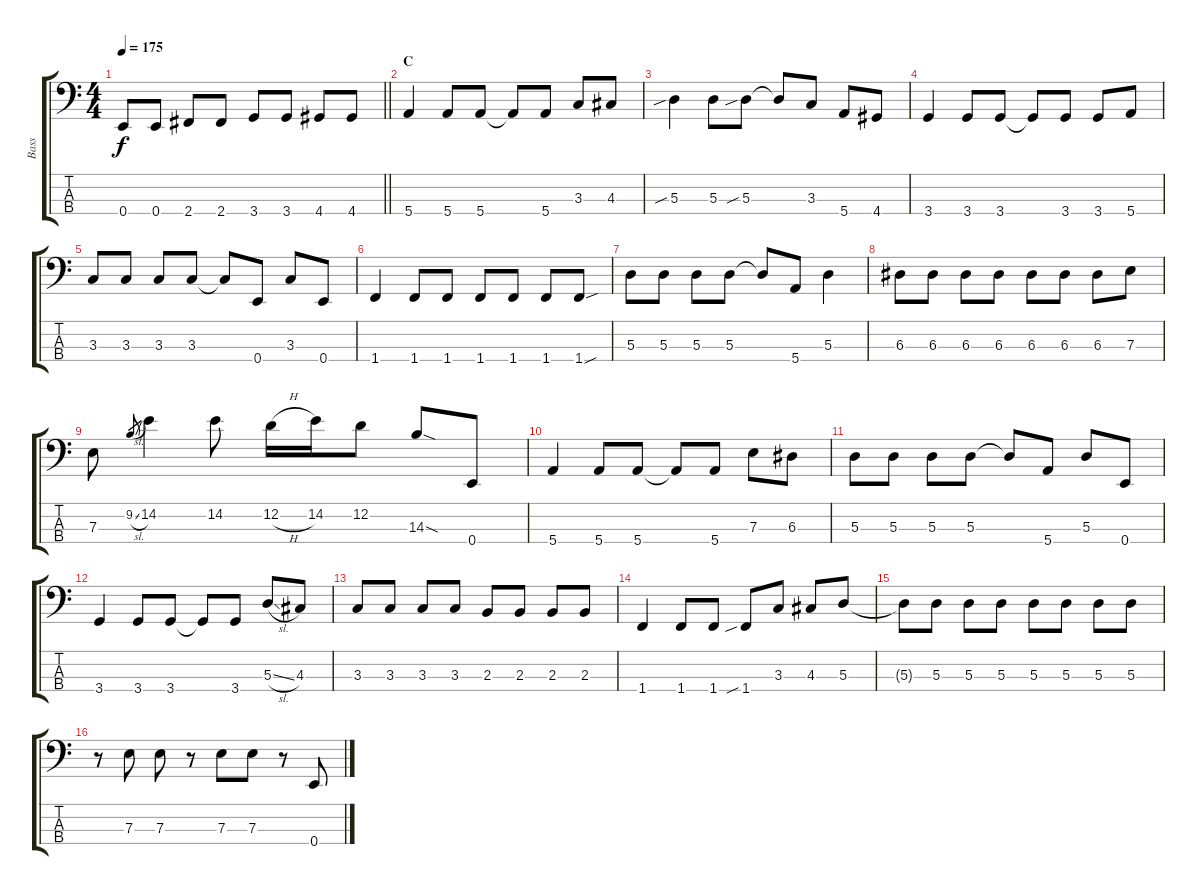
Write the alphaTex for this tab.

\track ("Bass" "Bass") {instrument electricbassfinger}
\staff {score tabs}
\tuning (G2 D2 A1 E1) {hide}
\ts (4 4)
\tempo 175
\clef f4
\barLineRight lightlight
\ks c
0.4{t}.8{dy f} 0.4.8 2.4.8 2.4.8 3.4.8 3.4.8 4.4.8 4.4.8 |
\section ("" "C")
5.4.4 5.4.8 5.4.8 5.4{t}.8 5.4.8 3.3.8 4.3.8 |
5.3{sib}.4 5.3.8 5.3{sib}.8 5.3{t}.8 3.3.8 5.4.8 4.4.8 |
3.4.4 3.4.8 3.4.8 3.4{t}.8 3.4.8 3.4.8 5.4.8 |
3.3.8 3.3.8 3.3.8 3.3.8 3.3{t}.8 0.4.8 3.3.8 0.4.8 |
1.4.4 1.4.8 1.4.8 1.4.8 1.4.8 1.4.8 1.4{sou}.8 |
5.3.8 5.3.8 5.3.8 5.3.8 5.3{t}.8 5.4.8 5.3.4 |
6.3.8 6.3.8 6.3.8 6.3.8 6.3.8 6.3.8 6.3.8 7.3.8 |
7.3.8 9.2{sl}.8{gr} 14.2.4 14.2.8 12.2{h}.16 14.2.16 12.2.8 14.3{sod}.8 0.4.8 |
5.4.4 5.4.8 5.4.8 5.4{t}.8 5.4.8 7.3.8 6.3.8 |
5.3.8 5.3.8 5.3.8 5.3.8 5.3{t}.8 5.4.8 5.3.8 0.4.8 |
3.4.4 3.4.8 3.4.8 3.4{t}.8 3.4.8 5.3{sl}.8 4.3.8 |
3.3.8 3.3.8 3.3.8 3.3.8 2.3.8 2.3.8 2.3.8 2.3.8 |
1.4.4 1.4.8 1.4.8 1.4{sib}.8 3.3.8 4.3.8 5.3.8 |
5.3{t}.8 5.3.8 5.3.8 5.3.8 5.3.8 5.3.8 5.3.8 5.3.8 |
r.8 7.3.8 7.3.8 r.8 7.3.8 7.3.8 r.8 0.4.8
